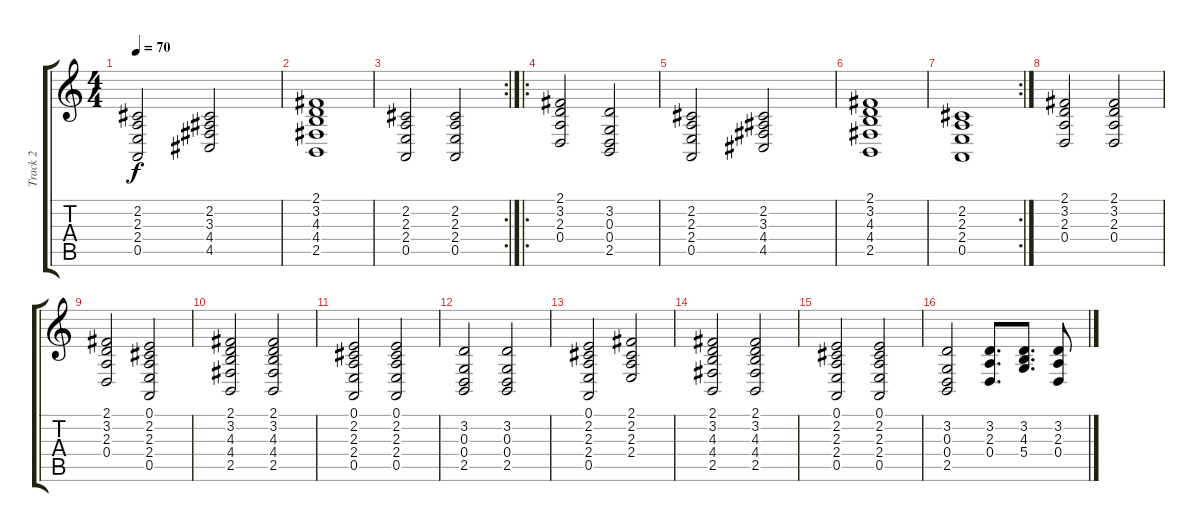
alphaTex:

\track ("Track 2" "Track 2") {instrument acousticgrandpiano}
\staff {score tabs}
\tuning (E4 B3 G3 D3 A2 E2) {hide}
\ts (4 4)
\tempo 70
\clef g2
\ks c
(2.2 2.3 2.4 0.5).2{dy f} (2.2 3.3 4.4 4.5).2 |
(2.1 3.2 4.3 4.4 2.5).1 |
\rc 2
(2.2 2.3 2.4 0.5).2 (2.2 2.3 2.4 0.5).2 |
\ro
(2.1 3.2 2.3 0.4).2 (3.2 0.3 0.4 2.5).2 |
(2.2 2.3 2.4 0.5).2 (2.2 3.3 4.4 4.5).2 |
(2.1 3.2 4.3 4.4 2.5).1 |
\rc 2
(2.2 2.3 2.4 0.5).1 |
(2.1 3.2 2.3 0.4).2 (2.1 3.2 2.3 0.4).2 |
(2.1 3.2 2.3 0.4).2 (0.1 2.2 2.3 2.4 0.5).2 |
(2.1 3.2 4.3 4.4 2.5).2 (2.1 3.2 4.3 4.4 2.5).2 |
(0.1 2.2 2.3 2.4 0.5).2 (0.1 2.2 2.3 2.4 0.5).2 |
(3.2 0.3 0.4 2.5).2 (3.2 0.3 0.4 2.5).2 |
(0.1 2.2 2.3 2.4 0.5).2 (2.1 2.2 2.3 2.4).2 |
(2.1 3.2 4.3 4.4 2.5).2 (2.1 3.2 4.3 4.4 2.5).2 |
(0.1 2.2 2.3 2.4 0.5).2 (0.1 2.2 2.3 2.4 0.5).2 |
(3.2 0.3 0.4 2.5).2 (3.2 2.3 0.4).8{d} (3.2 4.3 5.4).8{d} (3.2 2.3 0.4).8
